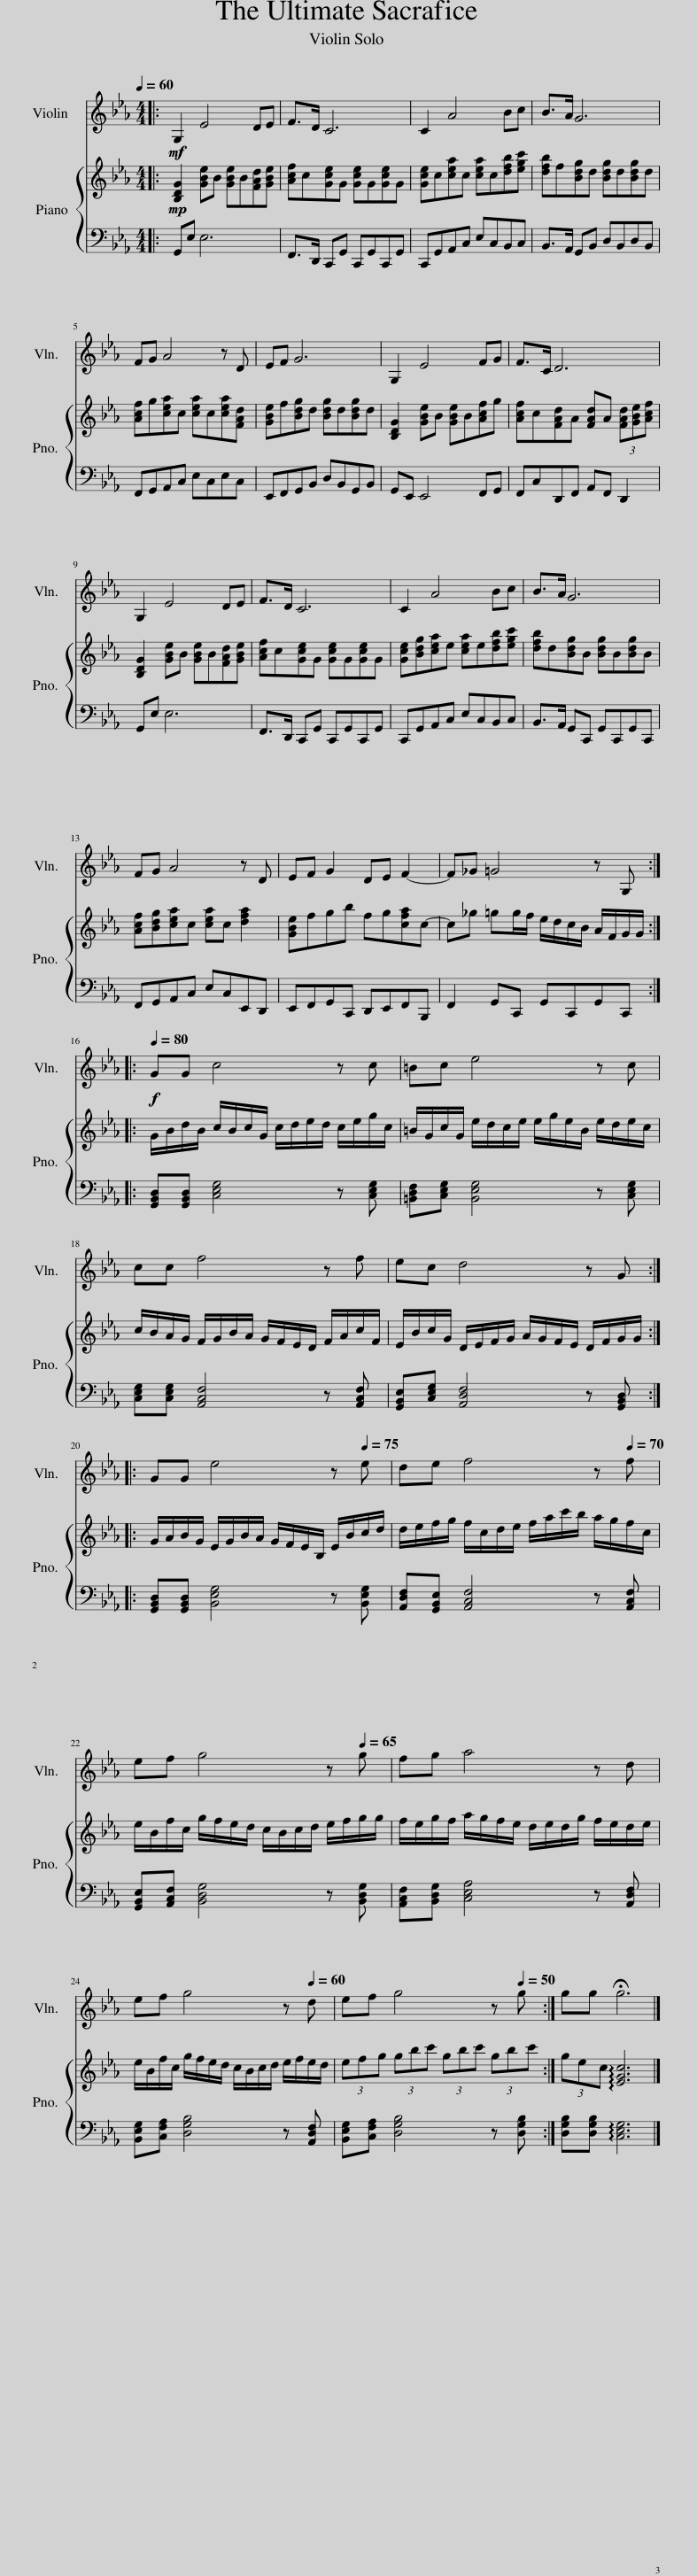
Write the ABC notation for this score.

X:1
%%score 1 { 2 | 3 }
L:1/8
Q:1/4=60
M:4/4
I:linebreak $
K:Eb
V:1 treble
V:2 treble
V:3 bass
V:1
|:!mf! G,2 E4 DE | F>D C6 | C2 A4 Bc | B>A G6 |$ FG A4 z D | %5
 EF G6 | G,2 E4 FG | F>C D6 |$ G,2 E4 DE | F>D C6 | %10
 C2 A4 Bc | B>A G6 |$ FG A4 z D | EF G2 DE F2- | F_G =G4 z G, ::$ %15
!f![Q:1/4=80] GG c4 z c | =Bc e4 z c |$ cc f4 z f | ec d4 z G ::$ GG e4 z[Q:1/4=75] e | %20
 de f4 z[Q:1/4=70] f |$ ef g4 z[Q:1/4=65] g | fg a4 z d |$ ef g4 z[Q:1/4=60] d | ef g4 z[Q:1/4=50] g :| %25
 gg !fermata!g6 |] %26
V:2
|:!mp! [B,DG]2 [GBe]B [GBe]B[FAd][GBe] | [Acf]c[Gce]G [Gce]G[Gce]G | [Gce]c[cea]c [cea]c[dfb][egc'] | [dfb]f[Bdg]d [Bdg]d[Bdg]d |$ [Acf]g[cea]c [cea]c[cea][FAd] | %5
 [GBe]f[Bdg]d [Bdg]d[Bdg]d | [B,DG]2 [GBe]B [GBe]B[Acf]g | [Acf]c[FAd]A [FAd]A (3[FAd][GBe][Acf] |$ [B,DG]2 [GBe]B [GBe]B[FAd][GBe] | [Acf]c[Gce]G [Gce]G[Gce]G | %10
 [Gce][Bdg][cea]e [cea]e[dfb][egc'] | [dfb]d[Bdg]B [Bdg]B[Bdg]B |$ [Acf][Bdg][cea]c [cea]c [dfa]2 | [GBe]fgb fg[cfa]c- | c_g =gg/f/ e/d/c/B/ A/F/G/G/ ::$ %15
 G/B/d/B/ c/B/c/G/ c/d/e/d/ c/e/g/c/ | =B/G/c/G/ e/d/c/e/ e/g/e/B/ e/d/e/c/ |$ c/B/A/G/ F/G/B/A/ G/F/E/D/ F/A/c/F/ | E/B/c/G/ D/E/F/G/ A/G/F/E/ D/F/G/G/ ::$ G/A/B/G/ E/G/B/A/ G/F/E/B,/ E/B/c/d/ | %20
 d/e/f/g/ f/c/d/e/ f/a/c'/b/ a/g/f/c/ |$ e/B/f/c/ g/f/e/d/ c/B/c/d/ e/f/g/g/ | f/e/g/f/ a/g/f/e/ d/e/d/g/ f/e/d/e/ |$ e/B/f/c/ g/f/e/d/ c/B/c/d/ e/f/e/d/ | (3efg (3gbc' (3gbc' (3gbc' :| %25
 (3gec !arpeggio![EGc]6 |] %26
V:3
|: G,,E, E,6 | F,,>D,, C,,G,, C,,G,,C,,G,, | C,,G,,A,,C, E,C,B,,C, | B,,>A,, G,,B,, D,B,,D,B,, |$ F,,G,,A,,C, E,C,E,C, | %5
 E,,F,,G,,B,, D,B,,G,,B,, | G,,E,, E,,4 F,,G,, | F,,C,D,,F,, A,,F,, D,,2 |$ G,,E, E,6 | F,,>D,, C,,G,, C,,G,,C,,G,, | %10
 C,,G,,A,,C, E,C,B,,C, | B,,>A,, G,,C,, G,,C,,G,,C,, |$ F,,G,,A,,C, E,C,E,,D,, | E,,F,,G,,C,, D,,E,,F,,B,,, | F,,2 G,,C,, G,,C,,G,,C,, ::$ %15
 [G,,B,,D,][G,,B,,D,] [C,E,G,]4 z [C,E,G,] | [=B,,D,F,][C,E,G,] [B,,E,G,]4 z [C,E,G,] |$ [C,E,G,][C,E,G,] [A,,C,F,]4 z [A,,C,F,] | [G,,B,,E,][C,E,G,] [A,,D,F,]4 z [G,,B,,D,] ::$ [G,,B,,D,][G,,B,,D,] [B,,E,G,]4 z [B,,E,G,] | %20
 [A,,D,F,][G,,B,,E,] [A,,C,F,]4 z [A,,C,F,] |$ [G,,B,,E,][A,,C,F,] [B,,D,G,]4 z [B,,D,G,] | [A,,C,F,][B,,D,G,] [C,E,A,]4 z [A,,D,F,] |$ [B,,E,G,][C,F,A,] [D,G,B,]4 z [A,,D,F,] | [B,,E,G,][C,F,A,] [D,G,B,]4 z [D,G,B,] :| %25
 [D,G,B,][D,G,B,] !arpeggio![C,E,G,]6 |] %26
